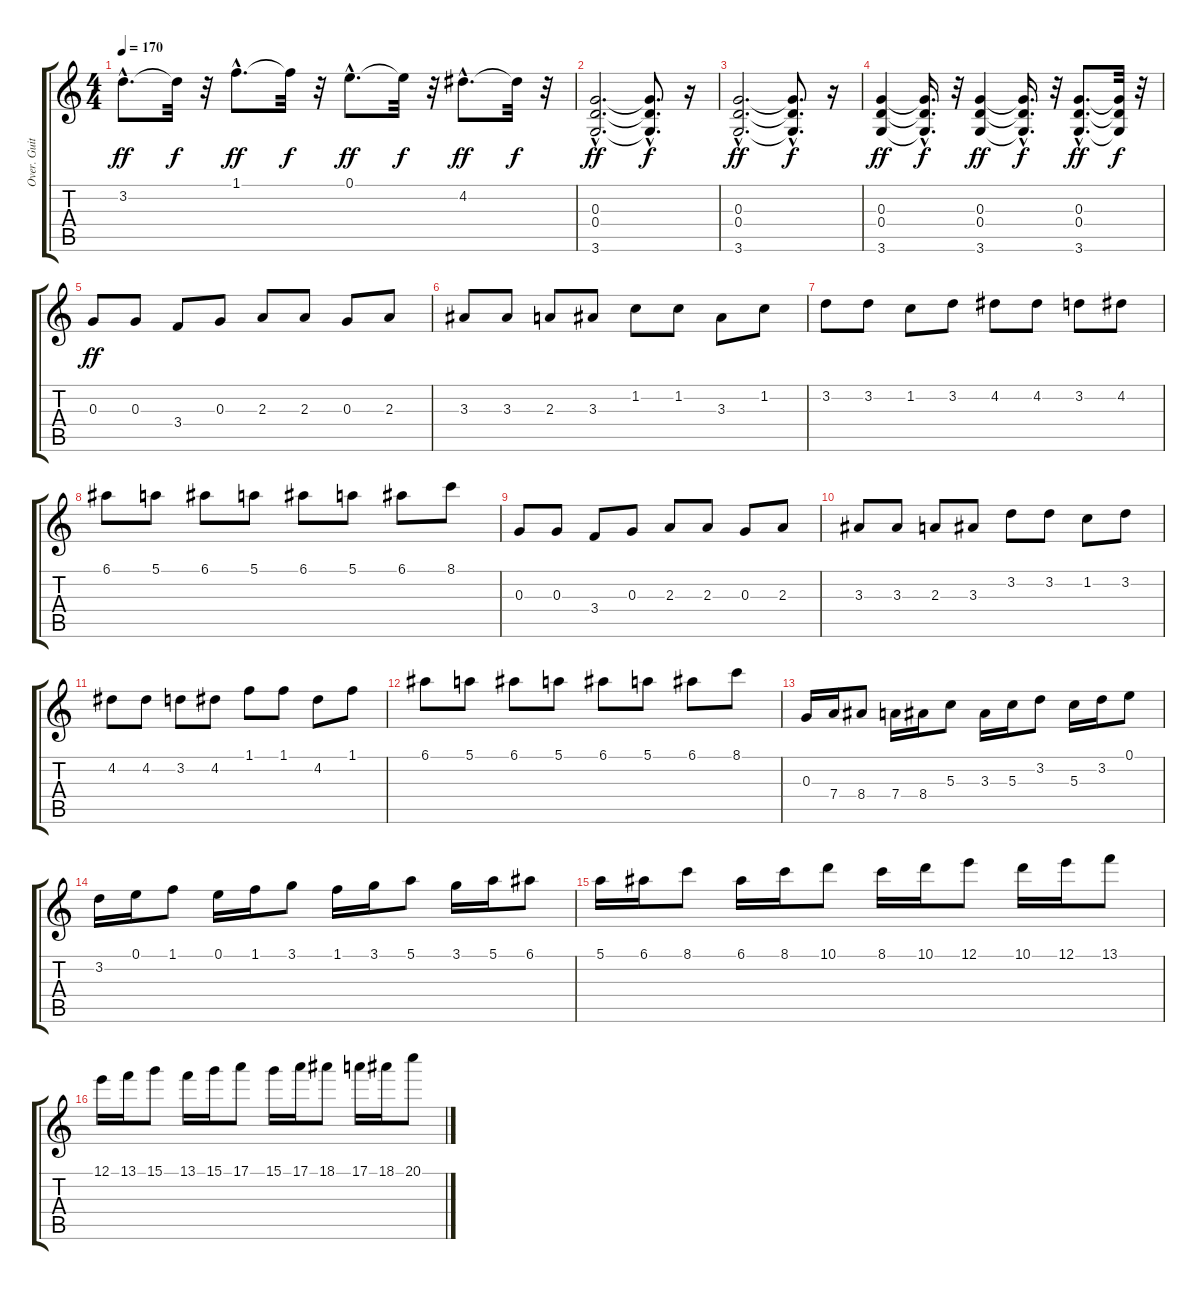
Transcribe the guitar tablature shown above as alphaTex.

\track ("Over. Guitar 1" "Over. Guit") {instrument overdrivenguitar}
\staff {score tabs}
\tuning (E4 B3 G3 D3 A2 E2) {hide}
\ts (4 4)
\tempo 170
\clef g2
\ks c
3.2{hac}.8{d dy ff} 3.2{t}.32{dy f} r.32 1.1{hac}.8{d dy ff} 1.1{t}.32{dy f} r.32 0.1{hac}.8{d dy ff} 0.1{t}.32{dy f} r.32 4.2{hac}.8{d dy ff} 4.2{t}.32{dy f} r.32 |
(0.3{hac} 0.4{hac} 3.6{hac}).2{d dy ff} (0.3{hac t} 0.4{hac t} 3.6{hac t}).8{d dy f} r.16 |
(0.3{hac} 0.4{hac} 3.6{hac}).2{d dy ff} (0.3{hac t} 0.4{hac t} 3.6{hac t}).8{d dy f} r.16 |
(0.3 0.4 3.6).4{dy ff} (0.3{hac t} 0.4{hac t} 3.6{hac t}).16{d dy f} r.32 (0.3 0.4 3.6).4{dy ff} (0.3{hac t} 0.4{hac t} 3.6{hac t}).16{d dy f} r.32 (0.3{hac} 0.4{hac} 3.6{hac}).8{d dy ff} (0.3{t} 0.4{t} 3.6{t}).32{dy f} r.32 |
0.3.8{dy ff} 0.3.8 3.4.8 0.3.8 2.3.8 2.3.8 0.3.8 2.3.8 |
3.3.8 3.3.8 2.3.8 3.3.8 1.2.8 1.2.8 3.3.8 1.2.8 |
3.2.8 3.2.8 1.2.8 3.2.8 4.2.8 4.2.8 3.2.8 4.2.8 |
6.1.8 5.1.8 6.1.8 5.1.8 6.1.8 5.1.8 6.1.8 8.1.8 |
0.3.8 0.3.8 3.4.8 0.3.8 2.3.8 2.3.8 0.3.8 2.3.8 |
3.3.8 3.3.8 2.3.8 3.3.8 3.2.8 3.2.8 1.2.8 3.2.8 |
4.2.8 4.2.8 3.2.8 4.2.8 1.1.8 1.1.8 4.2.8 1.1.8 |
6.1.8 5.1.8 6.1.8 5.1.8 6.1.8 5.1.8 6.1.8 8.1.8 |
0.3.16 7.4.16 8.4.8 7.4.16 8.4.16 5.3.8 3.3.16 5.3.16 3.2.8 5.3.16 3.2.16 0.1.8 |
3.2.16 0.1.16 1.1.8 0.1.16 1.1.16 3.1.8 1.1.16 3.1.16 5.1.8 3.1.16 5.1.16 6.1.8 |
5.1.16 6.1.16 8.1.8 6.1.16 8.1.16 10.1.8 8.1.16 10.1.16 12.1.8 10.1.16 12.1.16 13.1.8 |
12.1.16 13.1.16 15.1.8 13.1.16 15.1.16 17.1.8 15.1.16 17.1.16 18.1.8 17.1.16 18.1.16 20.1.8
